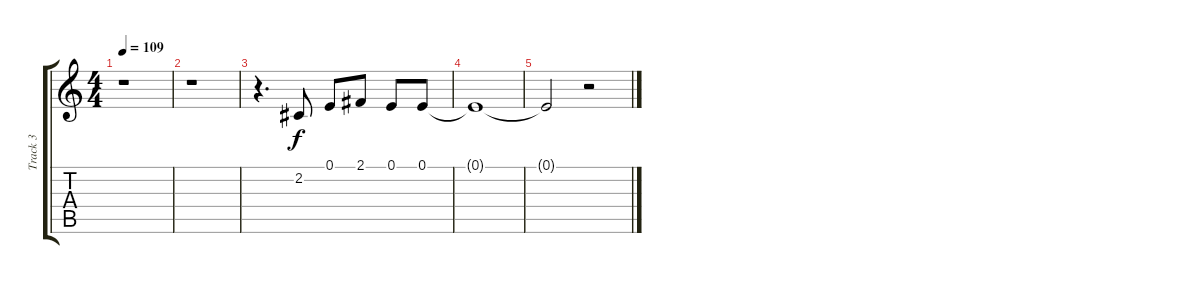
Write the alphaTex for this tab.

\track ("Track 3" "Track 3") {instrument lead1square}
\staff {score tabs}
\tuning (E4 B3 G3 D3 A2 E2) {hide}
\ts (4 4)
\tempo 109
\clef g2
\ks c
r.1{dy f} |
r.1 |
r.4{d} 2.2.8 0.1.8 2.1.8 0.1.8 0.1.8 |
0.1{t}.1 |
0.1{t}.2 r.2
